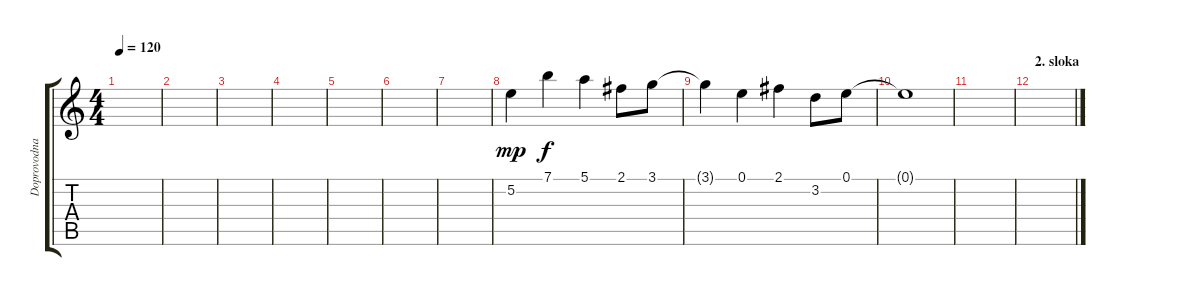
\track ("Doprovodna kytara" "Doprovodna") {instrument acousticguitarsteel}
\staff {score tabs}
\tuning (E4 B3 G3 D3 A2 E2) {hide}
\ts (4 4)
\tempo 120
\clef g2
\ks c
|
|
|
|
|
|
|
5.2.4{dy mp} 7.1.4{dy f} 5.1.4 2.1.8 3.1.8 |
3.1{t}.4 0.1.4 2.1.4 3.2.8 0.1.8 |
0.1{t}.1 |
|
\section ("" "2. sloka")
